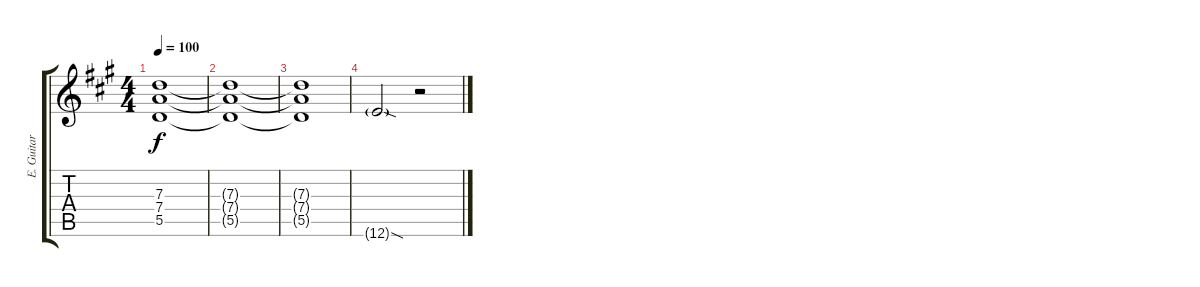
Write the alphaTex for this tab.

\track ("E. Guitar III" "E. Guitar ") {instrument overdrivenguitar}
\staff {score tabs}
\tuning (E4 B3 G3 D3 A2 E2) {hide}
\ts (4 4)
\tempo 100
\clef g2
\ks a
(7.3{t} 7.4{t} 5.5{t}).1{dy f} |
(7.3{t} 7.4{t} 5.5{t}).1 |
(7.3{t} 7.4{t} 5.5{t}).1 |
12.6{sod g}.2 r.2
